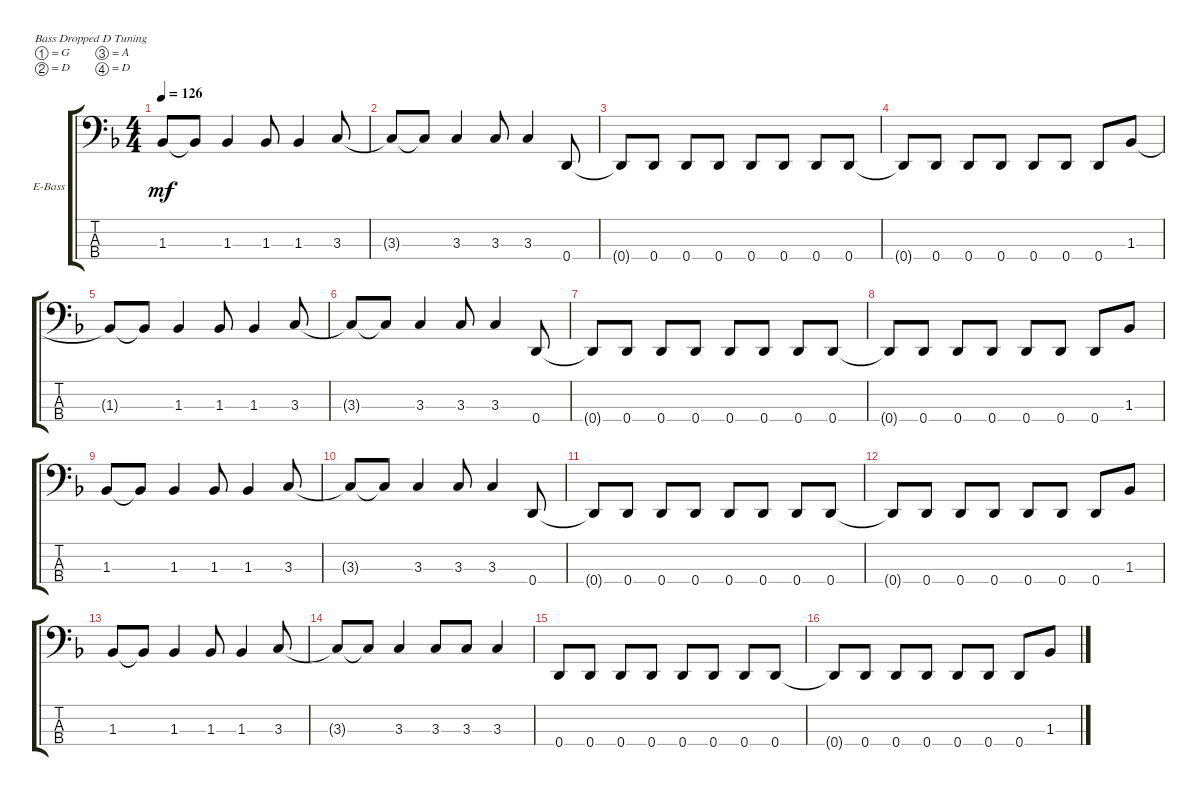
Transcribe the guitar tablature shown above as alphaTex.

\defaultSystemsLayout 4
\bracketExtendMode groupsimilarinstruments
\firstSystemTrackNameOrientation horizontal
\otherSystemsTrackNameOrientation horizontal
\track ("Bass" "E-Bass") {instrument electricbassfinger}
\staff {score tabs}
\tuning (G2 D2 A1 D1)
\ts (4 4)
\tempo 126
\clef f4
\ks f
1.3{t}.8{dy mf} 1.3{t}.8 1.3.4 1.3.8 1.3.4 3.3.8 |
3.3{t}.8 3.3{t}.8 3.3.4 3.3.8 3.3.4 0.4.8 |
0.4{t}.8 0.4.8 0.4.8 0.4.8 0.4.8 0.4.8 0.4.8 0.4.8 |
0.4{t}.8 0.4.8 0.4.8 0.4.8 0.4.8 0.4.8 0.4.8 1.3.8 |
1.3{t}.8 1.3{t}.8 1.3.4 1.3.8 1.3.4 3.3.8 |
3.3{t}.8 3.3{t}.8 3.3.4 3.3.8 3.3.4 0.4.8 |
0.4{t}.8 0.4.8 0.4.8 0.4.8 0.4.8 0.4.8 0.4.8 0.4.8 |
0.4{t}.8 0.4.8 0.4.8 0.4.8 0.4.8 0.4.8 0.4.8 1.3.8 |
1.3.8 1.3{t}.8 1.3.4 1.3.8 1.3.4 3.3.8 |
3.3{t}.8 3.3{t}.8 3.3.4 3.3.8 3.3.4 0.4.8 |
0.4{t}.8 0.4.8 0.4.8 0.4.8 0.4.8 0.4.8 0.4.8 0.4.8 |
0.4{t}.8 0.4.8 0.4.8 0.4.8 0.4.8 0.4.8 0.4.8 1.3.8 |
1.3.8 1.3{t}.8 1.3.4 1.3.8 1.3.4 3.3.8 |
3.3{t}.8 3.3{t}.8 3.3.4 3.3.8 3.3.8 3.3.4 |
0.4.8 0.4.8 0.4.8 0.4.8 0.4.8 0.4.8 0.4.8 0.4.8 |
0.4{t}.8 0.4.8 0.4.8 0.4.8 0.4.8 0.4.8 0.4.8 1.3.8
